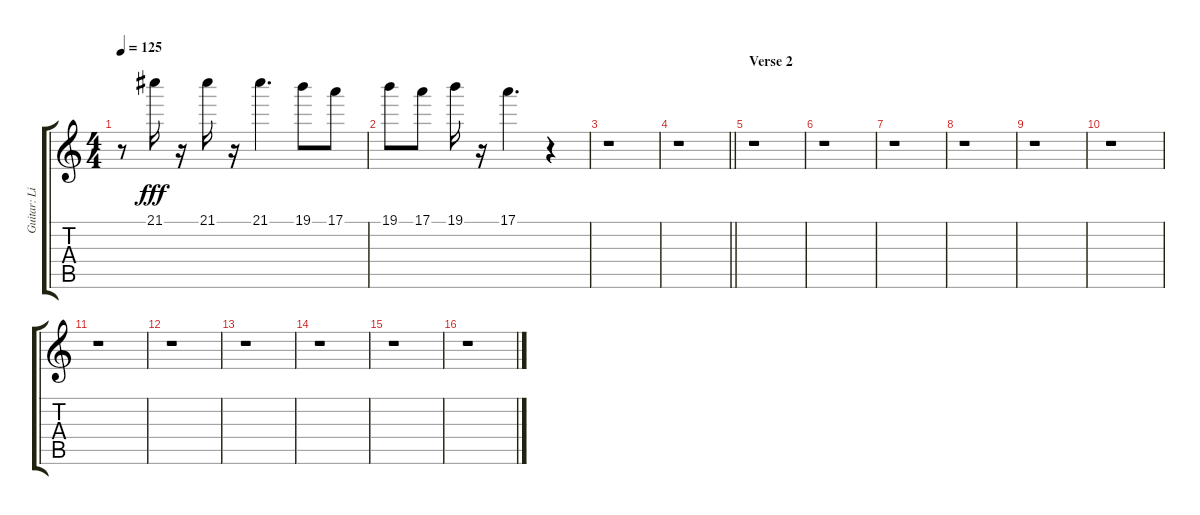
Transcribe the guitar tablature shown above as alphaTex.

\track ("Guitar: Lindsey Buckingham" "Guitar: Li") {instrument electricguitarclean}
\staff {score tabs}
\tuning (E4 B3 G3 D3 A2 E2) {hide}
\ts (4 4)
\tempo 125
\clef g2
\ks c
r.8{dy fff} 21.1.16 r.16 21.1.16 r.16 21.1.4{d} 19.1.8 17.1.8 |
19.1.8 17.1.8 19.1.16 r.16 17.1.4{d} r.4 |
r.1 |
\barLineRight lightlight
r.1 |
\section ("" "Verse 2")
r.1 |
r.1 |
r.1 |
r.1 |
r.1 |
r.1 |
r.1 |
r.1 |
r.1 |
r.1 |
r.1 |
r.1
